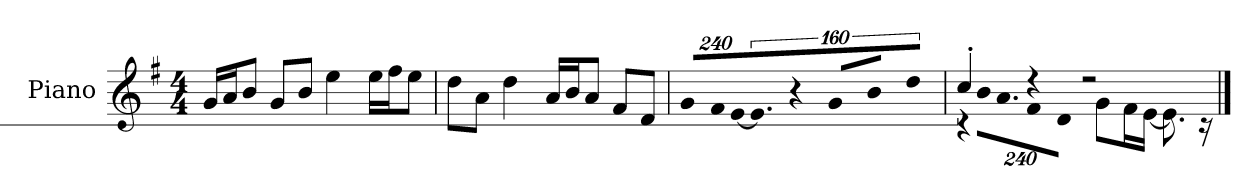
**kern
*part1
*staff1
*I"Piano
*I'P-no
*clefG2
*k[f#]
*M4/4
*MM90
=1
16g/LL
16a/J
8b/J
8g/L
8b/J
4ee\
16ee\LL
16ff#\J
8ee\J
=2
8dd\L
8a\J
4dd\
16a/LL
16b/J
8a/J
8f#/L
8d/J
=3
!LO:N:vis=8
960%137g/L
!LO:N:vis=16
1920%137f#/L
!LO:N:vis=16
[1920%137e/J
!LO:N:vis=8.
640%137e/J]
!LO:N:vis=16
1920%137r
!LO:N:vis=16
1920%137g/LL
!LO:N:vis=16
1920%137b/JJ
!LO:N:vis=4
640%183dd\
=4
*^
!	!LO:N:vis=32
4cc'/	640%23r
!	!LO:N:vis=16
.	1920%137b\LL
!	!LO:N:vis=16.
.	960%103a\J
!	!LO:N:vis=8
.	960%137f#\
4r	.
!	!LO:N:vis=8
.	960%137d\J
2r	8g\L
.	16f#\L
.	[16e\JJ
.	8.e\]
.	16r
*v	*v
==
*-
